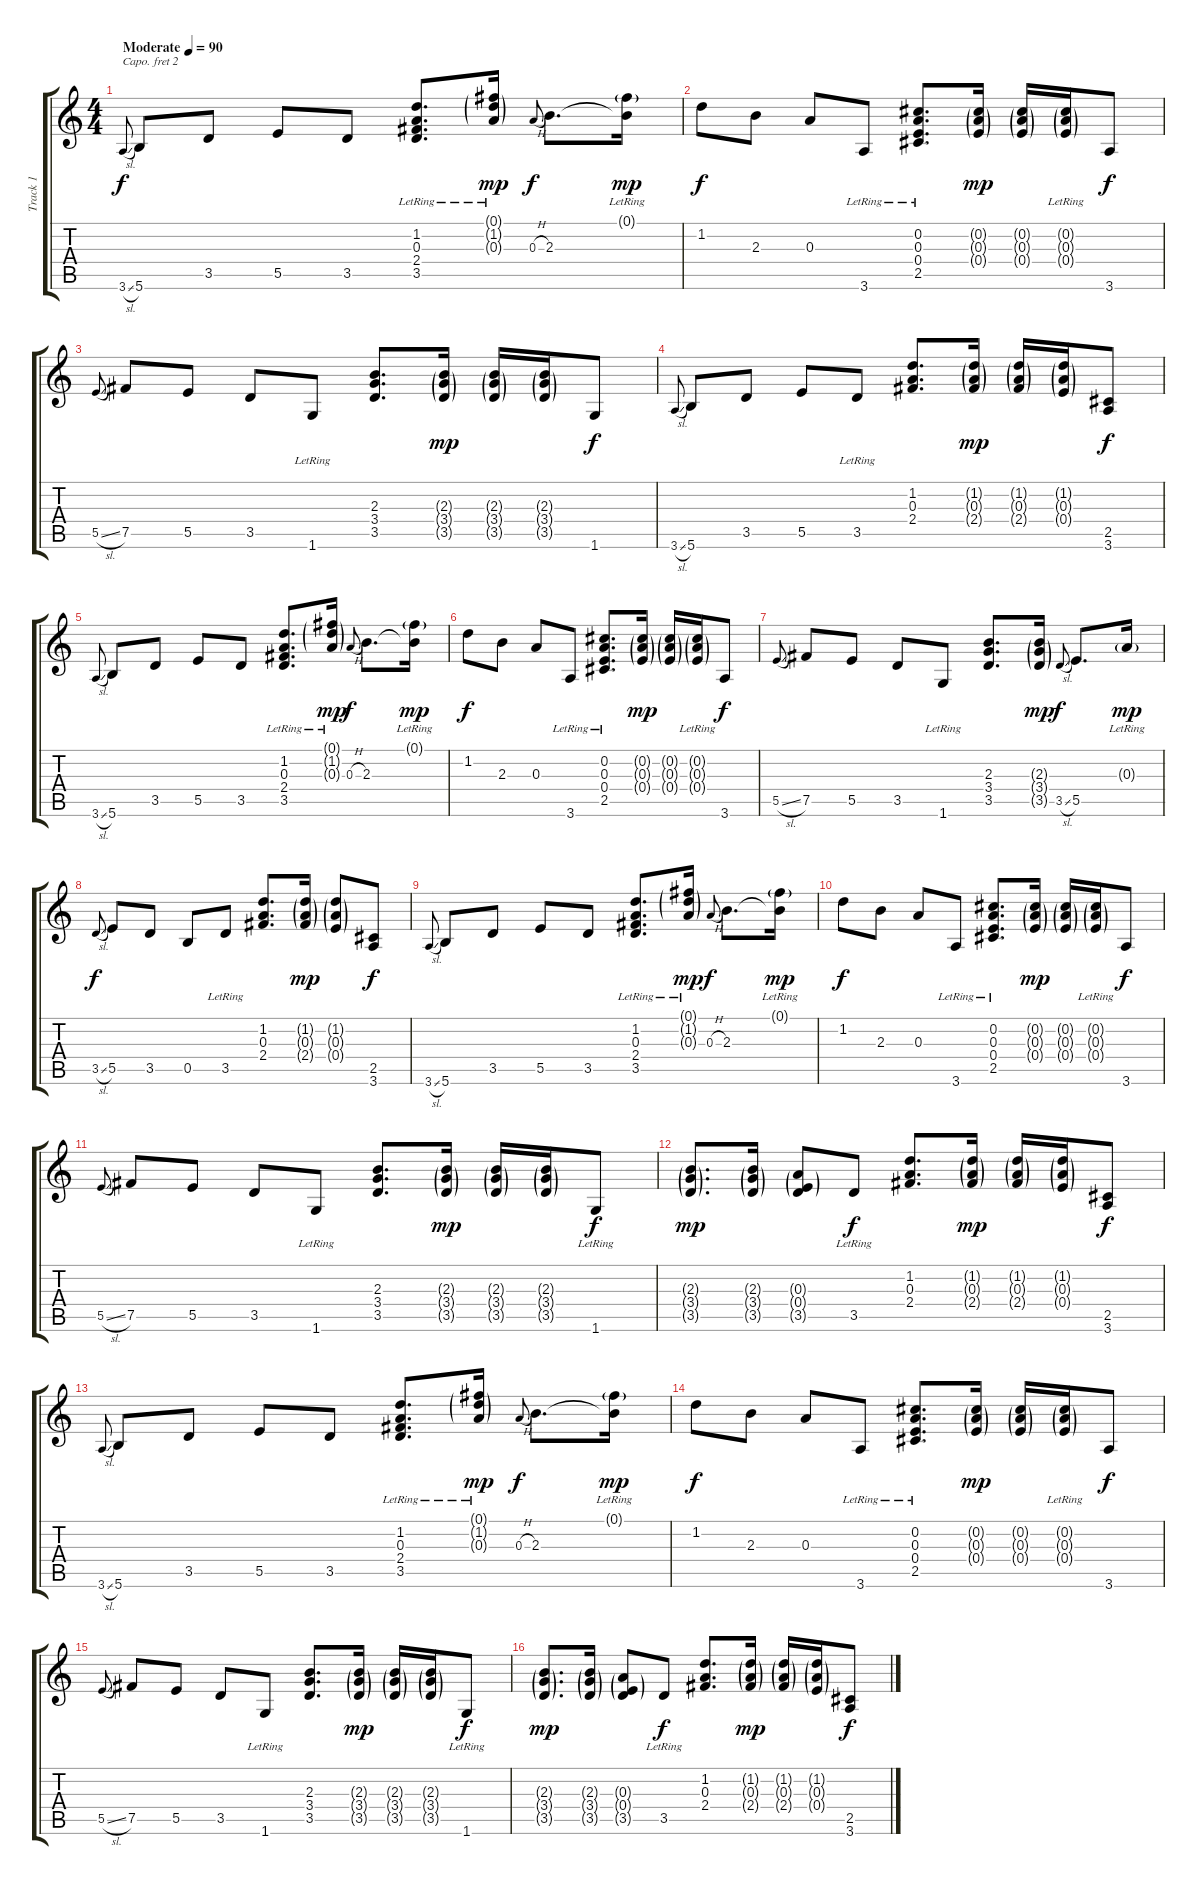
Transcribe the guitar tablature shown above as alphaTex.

\track ("Track 1" "Track 1") {instrument acousticguitarsteel}
\staff {score tabs}
\capo 2
\tuning (E4 B3 G3 D3 A2 E2) {hide}
\ts (4 4)
\tempo (90 "Moderate")
\clef g2
\ks c
3.6{sl}.8{gr onbeat dy f instrument acousticguitarsteel} 5.6.8 3.5.8 5.5.8 3.5.8 (1.2 0.3 2.4{lr} 3.5{lr}).8{d} (0.1{g lr} 1.2{g lr} 0.3{g}).16{dy mp} 0.3{h}.8{gr onbeat dy f} 2.3.8{d} (0.1{g lr} 2.3{t}).16{dy mp} |
1.2.8{dy f} 2.3.8 0.3.8 3.6{lr}.8 (0.2 0.3 0.4 2.5{lr}).8{d} (0.2{g} 0.3{g} 0.4{g}).16{dy mp} (0.2{g} 0.3{g} 0.4{g}).16 (0.2{g lr} 0.3{g lr} 0.4{g lr}).16 3.6.8{dy f} |
5.5{sl}.8{gr onbeat} 7.5.8 5.5.8 3.5.8 1.6{lr}.8 (2.3 3.4 3.5).8{d} (2.3{g} 3.4{g} 3.5{g}).16{dy mp} (2.3{g} 3.4{g} 3.5{g}).16 (2.3{g} 3.4{g} 3.5{g}).16 1.6.8{dy f} |
3.6{sl}.8{gr onbeat} 5.6.8 3.5.8 5.5.8 3.5{lr}.8 (1.2 0.3 2.4).8{d} (1.2{g} 0.3{g} 2.4{g}).16{dy mp} (1.2{g} 0.3{g} 2.4{g}).16 (1.2{g} 0.3{g} 0.4{g}).16 (2.5 3.6).8{dy f} |
3.6{sl}.8{gr onbeat} 5.6.8 3.5.8 5.5.8 3.5.8 (1.2 0.3 2.4{lr} 3.5{lr}).8{d} (0.1{g lr} 1.2{g lr} 0.3{g}).16{dy mp} 0.3{h}.8{gr onbeat dy f} 2.3.8{d} (0.1{g lr} 2.3{t}).16{dy mp} |
1.2.8{dy f} 2.3.8 0.3.8 3.6{lr}.8 (0.2 0.3 0.4 2.5{lr}).8{d} (0.2{g} 0.3{g} 0.4{g}).16{dy mp} (0.2{g} 0.3{g} 0.4{g}).16 (0.2{g lr} 0.3{g lr} 0.4{g lr}).16 3.6.8{dy f} |
5.5{sl}.8{gr onbeat} 7.5.8 5.5.8 3.5.8 1.6{lr}.8 (2.3 3.4 3.5).8{d} (2.3{g} 3.4{g} 3.5{g}).16{dy mp} 3.5{sl}.8{gr onbeat dy f} 5.5.8{d} 0.3{g lr}.16{dy mp} |
3.5{sl}.8{gr onbeat dy f} 5.5.8 3.5.8 0.5.8 3.5{lr}.8 (1.2 0.3 2.4).8{d} (1.2{g} 0.3{g} 2.4{g}).16{dy mp} (1.2{g} 0.3{g} 0.4{g}).8 (2.5 3.6).8{dy f} |
3.6{sl}.8{gr onbeat} 5.6.8 3.5.8 5.5.8 3.5.8 (1.2 0.3 2.4{lr} 3.5{lr}).8{d} (0.1{g lr} 1.2{g lr} 0.3{g}).16{dy mp} 0.3{h}.8{gr onbeat dy f} 2.3.8{d} (0.1{g lr} 2.3{t}).16{dy mp} |
1.2.8{dy f} 2.3.8 0.3.8 3.6{lr}.8 (0.2 0.3 0.4 2.5{lr}).8{d} (0.2{g} 0.3{g} 0.4{g}).16{dy mp} (0.2{g} 0.3{g} 0.4{g}).16 (0.2{g lr} 0.3{g lr} 0.4{g lr}).16 3.6.8{dy f} |
5.5{sl}.8{gr onbeat} 7.5.8 5.5.8 3.5.8 1.6{lr}.8 (2.3 3.4 3.5).8{d} (2.3{g} 3.4{g} 3.5{g}).16{dy mp} (2.3{g} 3.4{g} 3.5{g}).16 (2.3{g} 3.4{g} 3.5{g}).16 1.6{lr}.8{dy f} |
(2.3{g} 3.4{g} 3.5{g}).8{d dy mp} (2.3{g} 3.4{g} 3.5{g}).16 (0.3{g} 0.4{g} 3.5{g}).8 3.5{lr}.8{dy f} (1.2 0.3 2.4).8{d} (1.2{g} 0.3{g} 2.4{g}).16{dy mp} (1.2{g} 0.3{g} 2.4{g}).16 (1.2{g} 0.3{g} 0.4{g}).16 (2.5 3.6).8{dy f} |
3.6{sl}.8{gr onbeat} 5.6.8 3.5.8 5.5.8 3.5.8 (1.2 0.3 2.4{lr} 3.5{lr}).8{d} (0.1{g lr} 1.2{g lr} 0.3{g}).16{dy mp} 0.3{h}.8{gr onbeat dy f} 2.3.8{d} (0.1{g lr} 2.3{t}).16{dy mp} |
1.2.8{dy f} 2.3.8 0.3.8 3.6{lr}.8 (0.2 0.3 0.4 2.5{lr}).8{d} (0.2{g} 0.3{g} 0.4{g}).16{dy mp} (0.2{g} 0.3{g} 0.4{g}).16 (0.2{g lr} 0.3{g lr} 0.4{g lr}).16 3.6.8{dy f} |
5.5{sl}.8{gr onbeat} 7.5.8 5.5.8 3.5.8 1.6{lr}.8 (2.3 3.4 3.5).8{d} (2.3{g} 3.4{g} 3.5{g}).16{dy mp} (2.3{g} 3.4{g} 3.5{g}).16 (2.3{g} 3.4{g} 3.5{g}).16 1.6{lr}.8{dy f} |
(2.3{g} 3.4{g} 3.5{g}).8{d dy mp} (2.3{g} 3.4{g} 3.5{g}).16 (0.3{g} 0.4{g} 3.5{g}).8 3.5{lr}.8{dy f} (1.2 0.3 2.4).8{d} (1.2{g} 0.3{g} 2.4{g}).16{dy mp} (1.2{g} 0.3{g} 2.4{g}).16 (1.2{g} 0.3{g} 0.4{g}).16 (2.5 3.6).8{dy f}
